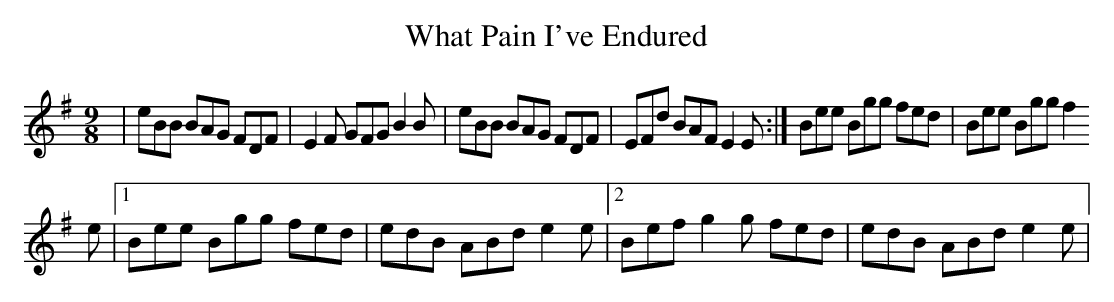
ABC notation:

X:1
T:What Pain I've Endured
M:9/8
L:1/8
K:G
|eBB BAG FDF|E2F GFG B2B|eBB BAG FDF|EFd BAF E2E:|Bee Bgg fed|Bee Bgg f2
e|1Bee Bgg fed|edB ABd e2e|2Bef g2g fed|edB ABd e2e|
